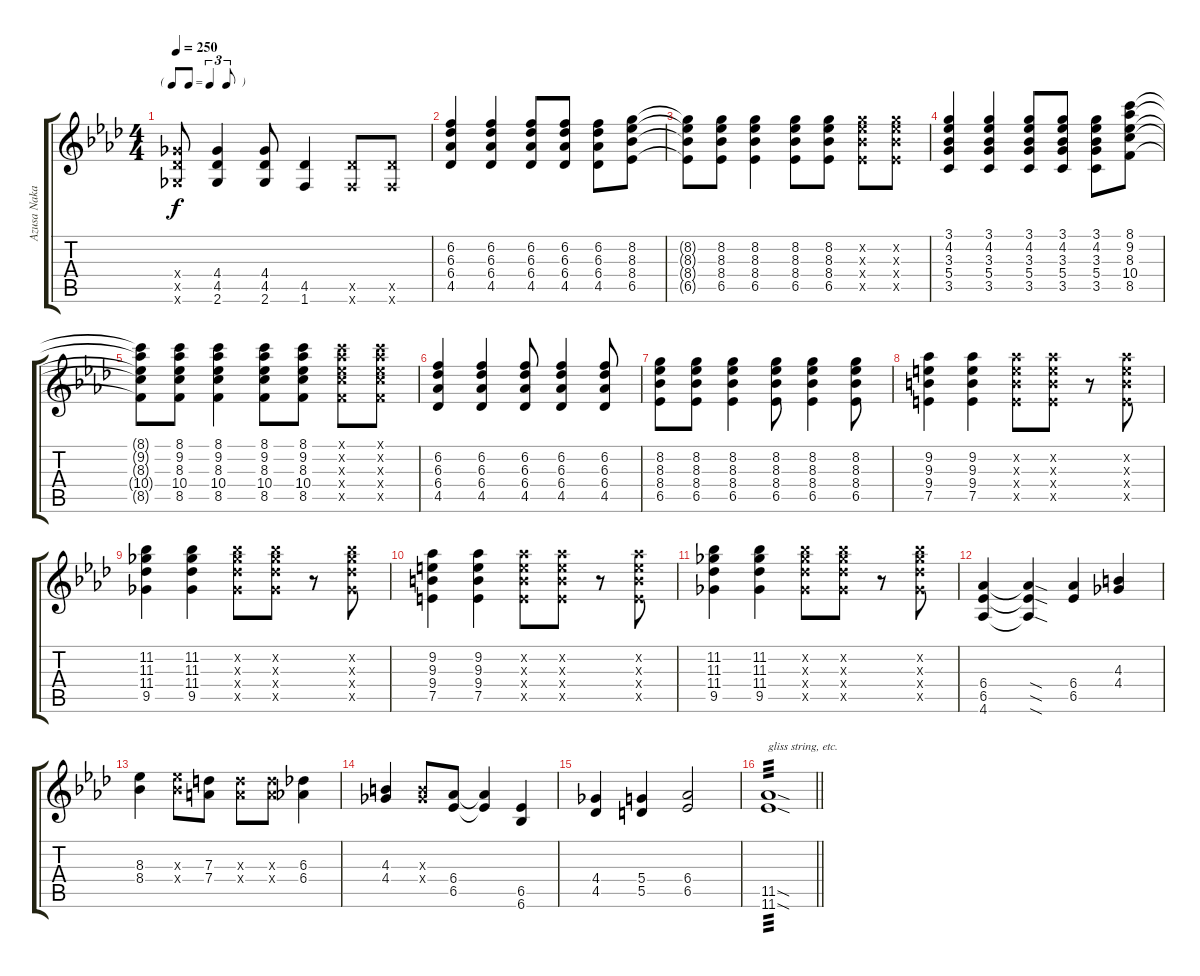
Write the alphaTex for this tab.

\track ("Azusa Nakano" "Azusa Naka") {instrument overdrivenguitar}
\staff {score tabs}
\tuning (E4 B3 G3 D3 A2 E2) {hide}
\ts (4 4)
\tf triplet8th
\tempo 250
\clef g2
\ks ab
(4.4{x} 4.5{x} 2.6{x}).8{dy f} (4.4 4.5 2.6).4 (4.4 4.5 2.6).8 (4.5 1.6).4 (4.5{x} 1.6{x}).8 (4.5{x} 1.6{x}).8 |
(6.2 6.3 6.4 4.5).4 (6.2 6.3 6.4 4.5).4 (6.2 6.3 6.4 4.5).8 (6.2 6.3 6.4 4.5).8 (6.2 6.3 6.4 4.5).8 (8.2 8.3 8.4 6.5).8 |
(8.2{t} 8.3{t} 8.4{t} 6.5{t}).8 (8.2 8.3 8.4 6.5).8 (8.2 8.3 8.4 6.5).4 (8.2 8.3 8.4 6.5).8 (8.2 8.3 8.4 6.5).8 (8.2{x} 8.3{x} 8.4{x} 6.5{x}).8 (8.2{x} 8.3{x} 8.4{x} 6.5{x}).8 |
(3.1 4.2 3.3 5.4 3.5).4 (3.1 4.2 3.3 5.4 3.5).4 (3.1 4.2 3.3 5.4 3.5).8 (3.1 4.2 3.3 5.4 3.5).8 (3.1 4.2 3.3 5.4 3.5).8 (8.1 9.2 8.3 10.4 8.5).8 |
(8.1{t} 9.2{t} 8.3{t} 10.4{t} 8.5{t}).8 (8.1 9.2 8.3 10.4 8.5).8 (8.1 9.2 8.3 10.4 8.5).4 (8.1 9.2 8.3 10.4 8.5).8 (8.1 9.2 8.3 10.4 8.5).8 (8.1{x} 9.2{x} 8.3{x} 10.4{x} 8.5{x}).8 (8.1{x} 9.2{x} 8.3{x} 10.4{x} 8.5{x}).8 |
(6.2 6.3 6.4 4.5).4 (6.2 6.3 6.4 4.5).4 (6.2 6.3 6.4 4.5).8 (6.2 6.3 6.4 4.5).4 (6.2 6.3 6.4 4.5).8 |
(8.2 8.3 8.4 6.5).8 (8.2 8.3 8.4 6.5).8 (8.2 8.3 8.4 6.5).4 (8.2 8.3 8.4 6.5).8 (8.2 8.3 8.4 6.5).4 (8.2 8.3 8.4 6.5).8 |
(9.2 9.3 9.4 7.5).4 (9.2 9.3 9.4 7.5).4 (9.2{x} 9.3{x} 9.4{x} 7.5{x}).8 (9.2{x} 9.3{x} 9.4{x} 7.5{x}).8 r.8 (9.2{x} 9.3{x} 9.4{x} 7.5{x}).8 |
(11.2 11.3 11.4 9.5).4 (11.2 11.3 11.4 9.5).4 (11.2{x} 11.3{x} 11.4{x} 9.5{x}).8 (11.2{x} 11.3{x} 11.4{x} 9.5{x}).8 r.8 (11.2{x} 11.3{x} 11.4{x} 9.5{x}).8 |
(9.2 9.3 9.4 7.5).4 (9.2 9.3 9.4 7.5).4 (9.2{x} 9.3{x} 9.4{x} 7.5{x}).8 (9.2{x} 9.3{x} 9.4{x} 7.5{x}).8 r.8 (9.2{x} 9.3{x} 9.4{x} 7.5{x}).8 |
(11.2 11.3 11.4 9.5).4 (11.2 11.3 11.4 9.5).4 (11.2{x} 11.3{x} 11.4{x} 9.5{x}).8 (11.2{x} 11.3{x} 11.4{x} 9.5{x}).8 r.8 (11.2{x} 11.3{x} 11.4{x} 9.5{x}).8 |
(6.4 6.5 4.6).4 (6.4{sod t} 6.5{sod t} 4.6{sod t}).4 (6.4 6.5).4 (4.3 4.4).4 |
(8.3 8.4).4 (8.3{x} 8.4{x}).8 (7.3 7.4).8 (7.3{x} 7.4{x}).8 (7.3{x} 7.4{x}).8 (6.3 6.4).4 |
(4.3 4.4).4 (4.3{x} 4.4{x}).8 (6.4 6.5).8 (6.4{t} 6.5{t}).4 (6.5 6.6).4 |
(4.4 4.5).4 (5.4 5.5).4 (6.4 6.5).2 |
\barLineRight lightlight
(11.5{sod} 11.6{sod}).1{txt "gliss string, etc." tp 3}
